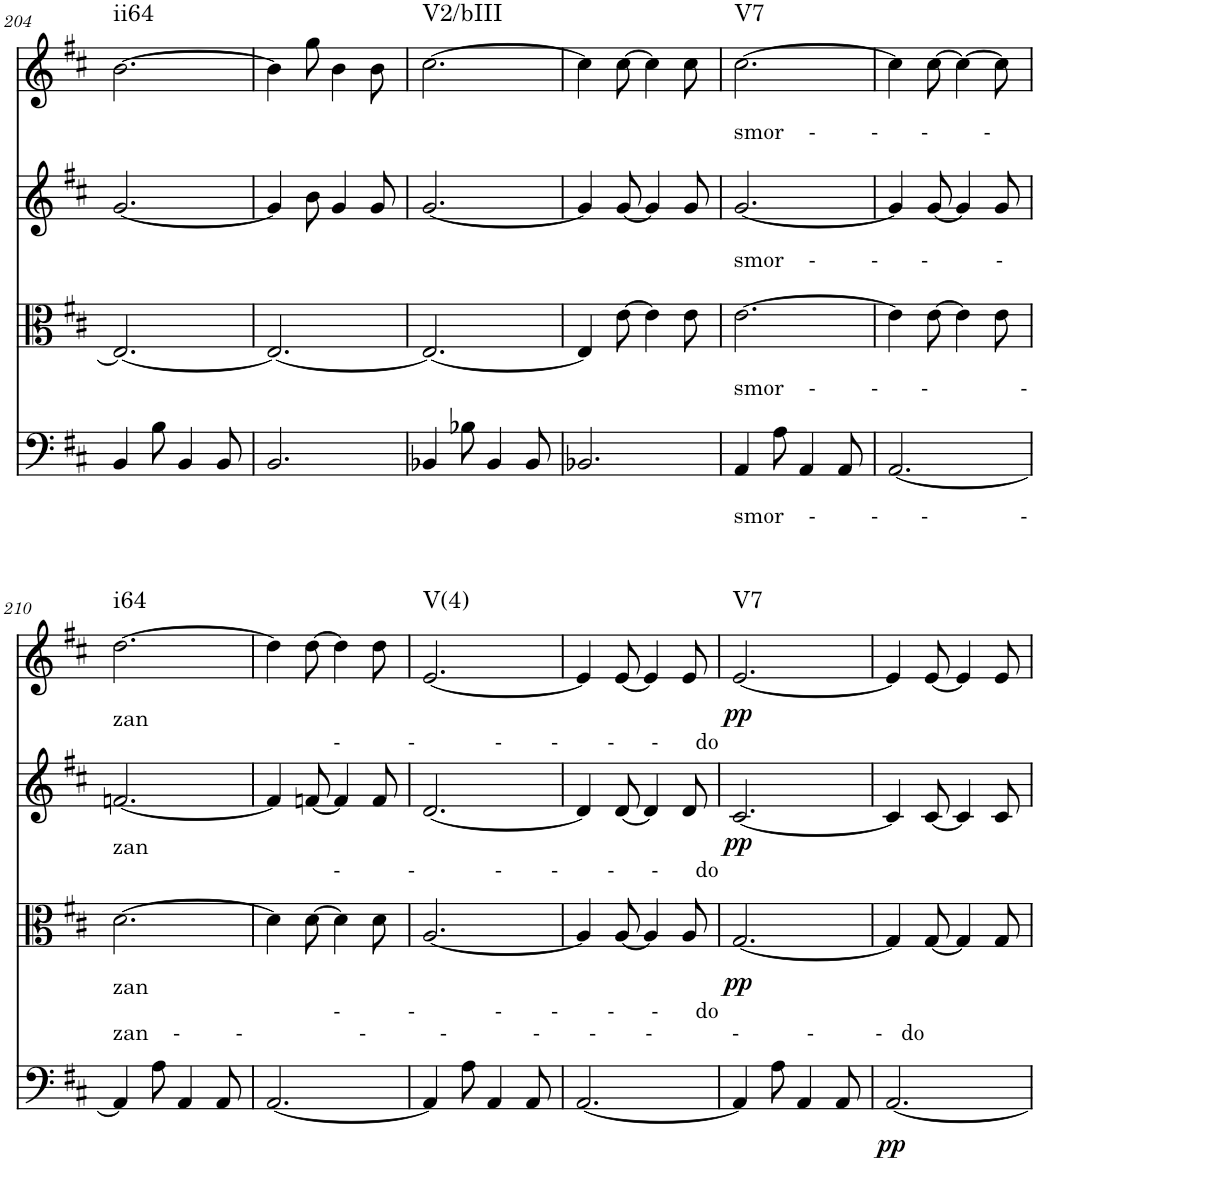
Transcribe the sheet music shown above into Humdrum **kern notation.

**kern	**dynam	**kern	**dynam	**kern	**dynam	**kern	**dynam	**harte
*part4	*part4	*part3	*part3	*part2	*part2	*part1	*part1	*part1
*staff4	*staff4	*staff3	*staff3	*staff2	*staff2	*staff1	*staff1	*
*I"Violoncello	*	*I"Viola	*	*I"Violin II	*	*I"Violin I	*	*
*I'Vc	*	*I'Vla	*	*I'Vln	*	*I'Vln	*	*
!!LO:PB:g=z
*clefF4	*	*clefC3	*	*clefG2	*	*clefG2	*	*
*k[f#c#]	*	*k[f#c#]	*	*k[f#c#]	*	*k[f#c#]	*	*
*M6/8	*	*M6/8	*	*M6/8	*	*M6/8	*	*
=204	=204	=204	=204	=204	=204	=204	=204	=204
!	!	!	!	!	!	!	!	!LO:H:kt=ii64
4BB/	.	2.E/_	.	[2.g/	.	[2.b\	.	N
8B\	.	.	.	.	.	.	.	.
4BB/	.	.	.	.	.	.	.	.
8BB/	.	.	.	.	.	.	.	.
=205	=205	=205	=205	=205	=205	=205	=205	=205
2.BB/	.	2.E/_	.	4g/]	.	4b\]	.	.
.	.	.	.	8b\	.	8gg\	.	.
.	.	.	.	4g/	.	4b\	.	.
.	.	.	.	8g/	.	8b\	.	.
=206	=206	=206	=206	=206	=206	=206	=206	=206
!	!	!	!	!	!	!	!	!LO:H:kt=V2/bIII
4BB-X/	.	2.E/_	.	[2.g/	.	[2.cc#\	.	N
8B-X\	.	.	.	.	.	.	.	.
4BB-/	.	.	.	.	.	.	.	.
8BB-/	.	.	.	.	.	.	.	.
=207	=207	=207	=207	=207	=207	=207	=207	=207
2.BB-X/	.	4E/]	.	4g/]	.	4cc#\]	.	.
.	.	[8e\	.	[8g/	.	[8cc#\	.	.
.	.	4e\]	.	4g/]	.	4cc#\]	.	.
.	.	8e\	.	8g/	.	8cc#\	.	.
=208	=208	=208	=208	=208	=208	=208	=208	=208
!	!	!	!	!	!	!LO:TX:b:t=smor    -         -       -         -	!	!
!	!	!	!	!LO:TX:b:t=smor    -         -       -           -	!	!	!	!
!	!	!LO:TX:b:t=smor    -         -       -               -	!	!	!	!	!	!
!LO:TX:b:t=smor    -         -       -               -	!	!	!	!	!	!	!	!LO:H:kt=V7
4AA/	.	[2.e\	.	[2.g/	.	[2.cc#\	.	N
8A\	.	.	.	.	.	.	.	.
4AA/	.	.	.	.	.	.	.	.
8AA/	.	.	.	.	.	.	.	.
=209	=209	=209	=209	=209	=209	=209	=209	=209
[2.AA/	.	4e\]	.	4g/]	.	4cc#\]	.	.
.	.	[8e\	.	[8g/	.	[8cc#\	.	.
.	.	4e\]	.	4g/]	.	4cc#\_	.	.
.	.	8e\	.	8g/	.	8cc#\]	.	.
!!LO:LB:g=z
=210	=210	=210	=210	=210	=210	=210	=210	=210
!	!	!	!	!	!	!LO:TX:b:t=zan	!	!
!	!	!	!	!LO:TX:b:t=zan	!	!	!	!
!	!	!LO:TX:b:t=zan	!	!	!	!	!	!
!LO:TX:a:t=zan    -         -                   -            -              -        -        -             -           -          -   do	!	!	!	!	!	!	!	!LO:H:kt=i64
4AA/]	.	[2.d\	.	[2.fn/	.	[2.dd\	.	N
8A\	.	.	.	.	.	.	.	.
4AA/	.	.	.	.	.	.	.	.
8AA/	.	.	.	.	.	.	.	.
=211	=211	=211	=211	=211	=211	=211	=211	=211
[2.AA/	.	4d\]	.	4f/]	.	4dd\]	.	.
.	.	[8d\	.	[8fn/	.	[8dd\	.	.
!	!	!	!	!	!	!LO:TX:b:t=-           -             -        -        -      -      do	!	!
!	!	!LO:TX:b:t=-           -             -        -        -      -      do	!	!	!	!	!	!
!	!	!LO:TX:a:t=-           -             -        -        -      -      do	!	!	!	!	!	!
.	.	4d\]	.	4f/]	.	4dd\]	.	.
.	.	8d\	.	8f/	.	8dd\	.	.
=212	=212	=212	=212	=212	=212	=212	=212	=212
!	!	!	!	!	!	!	!	!LO:H:kt=V(4)
4AA/]	.	[2.A/	.	[2.d/	.	[2.e/	.	N
8A\	.	.	.	.	.	.	.	.
4AA/	.	.	.	.	.	.	.	.
8AA/	.	.	.	.	.	.	.	.
=213	=213	=213	=213	=213	=213	=213	=213	=213
[2.AA/	.	4A/]	.	4d/]	.	4e/]	.	.
.	.	[8A/	.	[8d/	.	[8e/	.	.
.	.	4A/]	.	4d/]	.	4e/]	.	.
.	.	8A/	.	8d/	.	8e/	.	.
=214	=214	=214	=214	=214	=214	=214	=214	=214
!	!	!	!LO:DY:b	!	!LO:DY:b	!	!LO:DY:b	!LO:H:kt=V7
4AA/]	.	[2.G/	pp	[2.c#/	pp	[2.e/	pp	N
8A\	.	.	.	.	.	.	.	.
4AA/	.	.	.	.	.	.	.	.
8AA/	.	.	.	.	.	.	.	.
=215	=215	=215	=215	=215	=215	=215	=215	=215
!	!LO:DY:b	!	!	!	!	!	!	!
[2.AA/	pp	4G/]	.	4c#/]	.	4e/]	.	.
.	.	[8G/	.	[8c#/	.	[8e/	.	.
.	.	4G/]	.	4c#/]	.	4e/]	.	.
.	.	8G/	.	8c#/	.	8e/	.	.
=	=	=	=	=	=	=	=	=
*-	*-	*-	*-	*-	*-	*-	*-	*-
